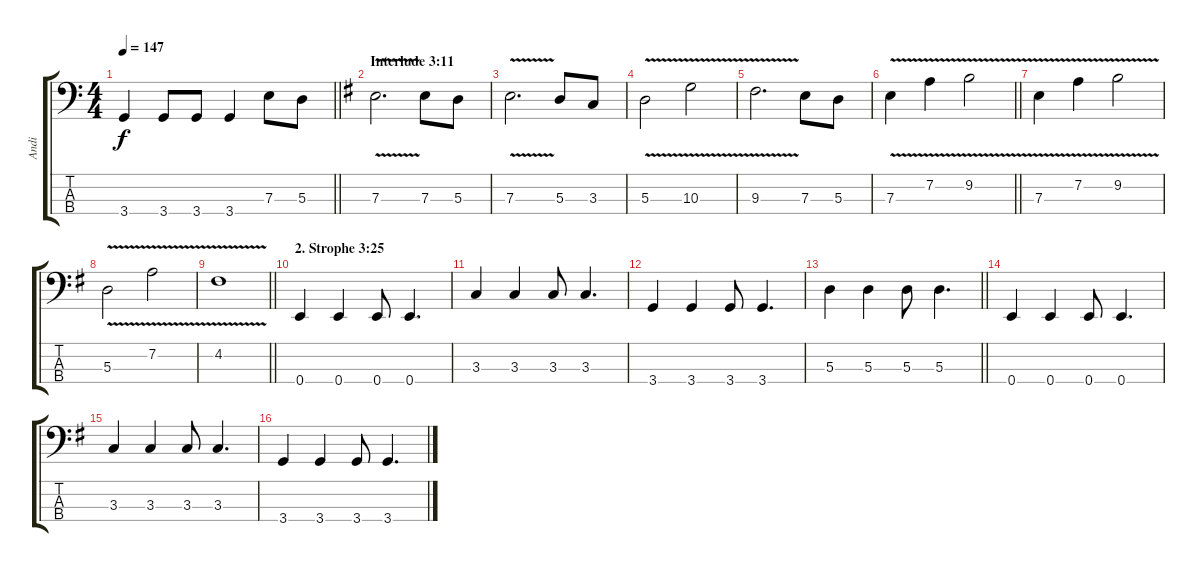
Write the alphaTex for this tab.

\track ("Andi" "Andi") {instrument electricbassfinger}
\staff {score tabs}
\tuning (G2 D2 A1 E1) {hide}
\ts (4 4)
\tempo 147
\clef f4
\barLineRight lightlight
\ks c
3.4.4{dy f} 3.4.8 3.4.8 3.4.4 7.3.8 5.3.8 |
\section ("" "Interlude 3:11")
\ks g
7.3{v}.2{d} 7.3.8 5.3.8 |
7.3{v}.2{d} 5.3.8 3.3.8 |
5.3{v}.2 10.3{v}.2 |
9.3{v}.2{d} 7.3.8 5.3.8 |
\barLineRight lightlight
7.3{v}.4 7.2{v}.4 9.2{v}.2 |
7.3{v}.4 7.2{v}.4 9.2{v}.2 |
5.3{v}.2 7.2{v}.2 |
\barLineRight lightlight
4.2{v}.1 |
\section ("" "2. Strophe 3:25")
0.4.4 0.4.4 0.4.8 0.4.4{d} |
3.3.4 3.3.4 3.3.8 3.3.4{d} |
3.4.4 3.4.4 3.4.8 3.4.4{d} |
\barLineRight lightlight
5.3.4 5.3.4 5.3.8 5.3.4{d} |
0.4.4 0.4.4 0.4.8 0.4.4{d} |
3.3.4 3.3.4 3.3.8 3.3.4{d} |
3.4.4 3.4.4 3.4.8 3.4.4{d}
